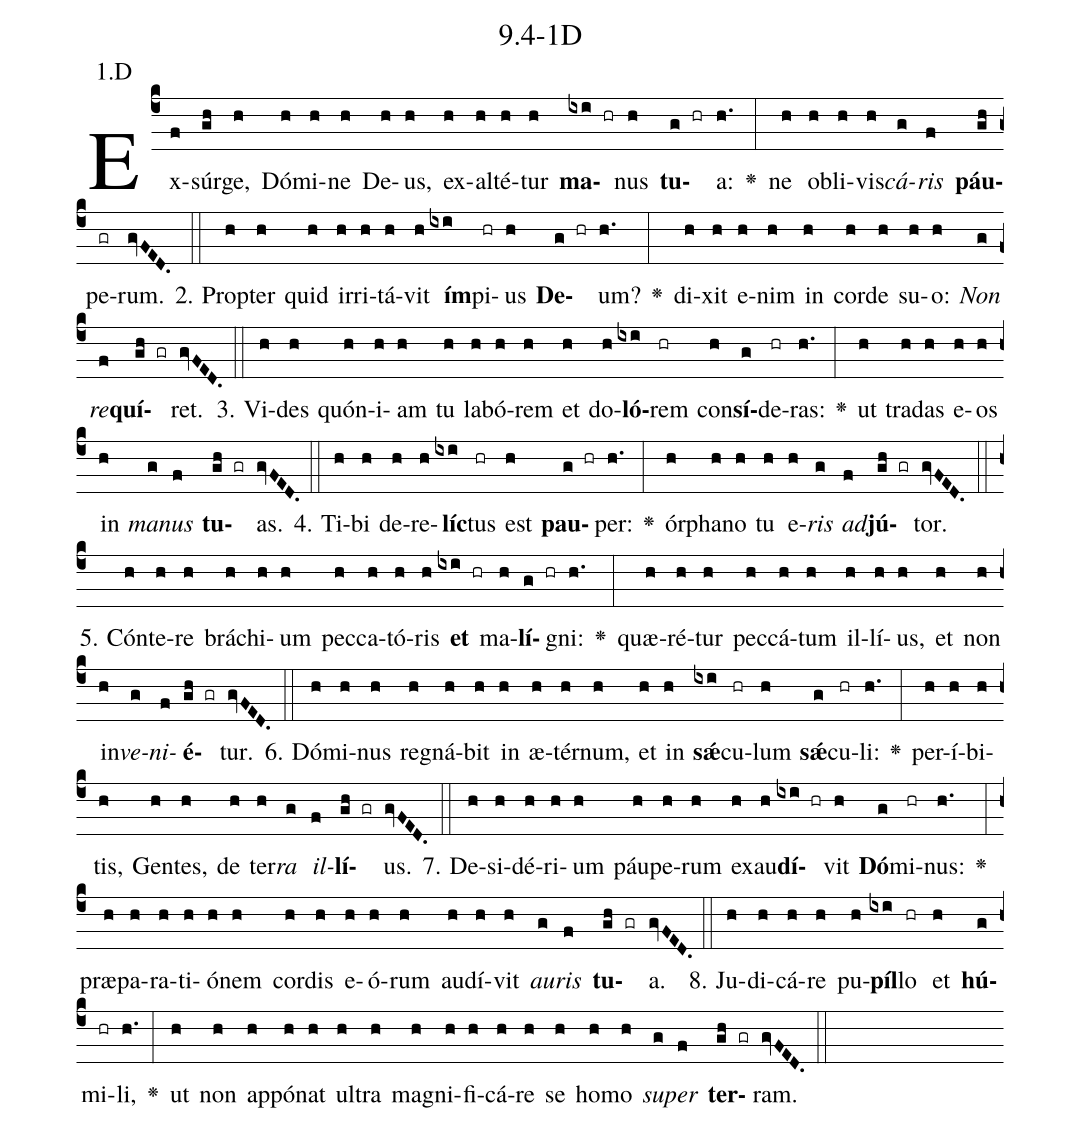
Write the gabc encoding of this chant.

name: 9.4-1D;
annotation: 1.D;
%%
(c4)Ex(f)súr(gh)ge,(h) Dó(h)mi(h)ne(h) De(h)us,(h) ex(h)al(h)té(h)tur(h) <b>ma</b>(ixi hr)nus(h) <b>tu</b>(g hr)a:(h.) <v>\greheightstar</v>(:) ne(h) ob(h)li(h)vis(h)<i>cá</i>(g)<i>ris</i>(f) <b>páu</b>(gh)pe(gr)rum.(gvFED.) (::)
2. Prop(h)ter(h) quid(h) ir(h)ri(h)tá(h)vit(h) <b>ím</b>(ixi)pi(hr)us(h) <b>De</b>(g hr)um?(h.) <v>\greheightstar</v>(:) di(h)xit(h) e(h)nim(h) in(h) cor(h)de(h) su(h)o:(h) <i>Non</i>(g) <i>re</i>(f)<b>quí</b>(gh gr)ret.(gvFED.) (::)
3. Vi(h)des(h) quón(h)i(h)am(h) tu(h) la(h)bó(h)rem(h) et(h) do(h)<b>ló</b>(ixi)rem(hr) con(h)<b>sí</b>(g)de(hr)ras:(h.) <v>\greheightstar</v>(:) ut(h) tra(h)das(h) e(h)os(h) in(h) <i>ma</i>(g)<i>nus</i>(f) <b>tu</b>(gh gr)as.(gvFED.) (::)
4. Ti(h)bi(h) de(h)re(h)<b>líc</b>(ixi)tus(hr) est(h) <b>pau</b>(g hr)per:(h.) <v>\greheightstar</v>(:) ór(h)pha(h)no(h) tu(h) e(h)<i>ris</i>(g) <i>ad</i>(f)<b>jú</b>(gh gr)tor.(gvFED.) (::)
5. Cón(h)te(h)re(h) brá(h)chi(h)um(h) pec(h)ca(h)tó(h)ris(h) <b>et</b>(ixi hr) ma(h)<b>lí</b>(g hr)gni:(h.) <v>\greheightstar</v>(:) quæ(h)ré(h)tur(h) pec(h)cá(h)tum(h) il(h)lí(h)us,(h) et(h) non(h) in(h)<i>ve</i>(g)<i>ni</i>(f)<b>é</b>(gh gr)tur.(gvFED.) (::)
6. Dó(h)mi(h)nus(h) re(h)gná(h)bit(h) in(h) æ(h)tér(h)num,(h) et(h) in(h) <b>sǽ</b>(ixi)cu(hr)lum(h) <b>sǽ</b>(g)cu(hr)li:(h.) <v>\greheightstar</v>(:) per(h)í(h)bi(h)tis,(h) Gen(h)tes,(h) de(h) ter(h)<i>ra</i>(g) <i>il</i>(f)<b>lí</b>(gh gr)us.(gvFED.) (::)
7. De(h)si(h)dé(h)ri(h)um(h) páu(h)pe(h)rum(h) ex(h)au(h)<b>dí</b>(ixi hr)vit(h) <b>Dó</b>(g)mi(hr)nus:(h.) <v>\greheightstar</v>(:) præ(h)pa(h)ra(h)ti(h)ó(h)nem(h) cor(h)dis(h) e(h)ó(h)rum(h) au(h)dí(h)vit(h) <i>au</i>(g)<i>ris</i>(f) <b>tu</b>(gh gr)a.(gvFED.) (::)
8. Ju(h)di(h)cá(h)re(h) pu(h)<b>píl</b>(ixi)lo(hr) et(h) <b>hú</b>(g)mi(hr)li,(h.) <v>\greheightstar</v>(:) ut(h) non(h) ap(h)pó(h)nat(h) ul(h)tra(h) ma(h)gni(h)fi(h)cá(h)re(h) se(h) ho(h)mo(h) <i>su</i>(g)<i>per</i>(f) <b>ter</b>(gh gr)ram.(gvFED.) (::)
